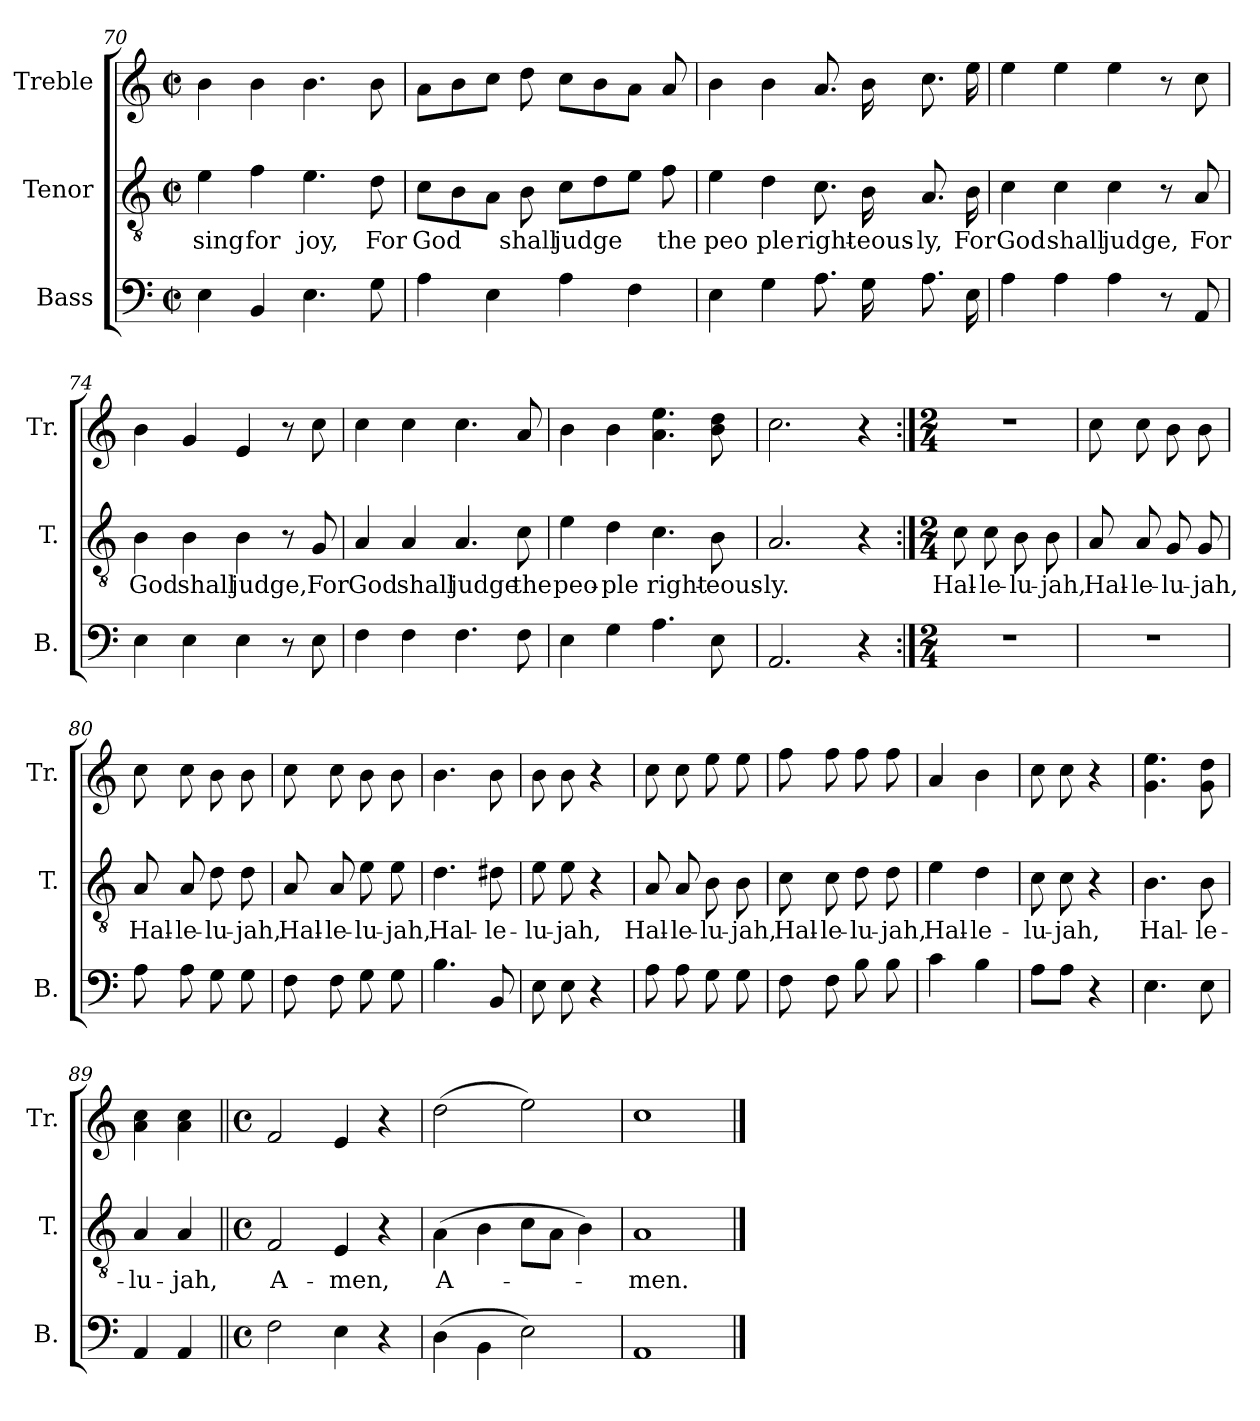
**kern	**kern	**text	**kern
*part3	*part2	*part2	*part1
*staff3	*staff2	*staff2	*staff1
*I"Bass	*I"Tenor	*	*I"Treble
*I'B.	*I'T.	*	*I'Tr.
*clefF4	*clefGv2	*	*clefG2
*k[]	*k[]	*	*k[]
*M2/2	*M2/2	*	*M2/2
*met(c|)	*met(c|)	*	*met(c|)
=70	=70	=70	=70
4E\	4e\	sing	4b\
4BB/	4f\	for	4b\
4.E\	4.e\	joy,	4.b\
8G\	8d\	For	8b\
=71	=71	=71	=71
4A\	8c\L	God	8a\L
.	8B\	.	8b\
4E\	8A\J	.	8cc\J
.	8B\	shall	8dd\
4A\	8c\L	judge	8cc\L
.	8d\	.	8b\
4F\	8e\J	.	8a\J
.	8f\	the	8a/
=72	=72	=72	=72
4E\	4e\	peo	4b\
4G\	4d\	ple	4b\
8.A\	8.c\	right-	8.a/
16G\	16B\	-eous-	16b\
8.A\	8.A/	-ly,	8.cc\
16E\	16B\	For	16ee\
=73	=73	=73	=73
4A\	4c\	God	4ee\
4A\	4c\	shall	4ee\
4A\	4c\	judge,	4ee\
8r	8r	.	8r
8AA/	8A/	For	8cc\
=74	=74	=74	=74
4E\	4B\	God	4b\
4E\	4B\	shall	4g/
4E\	4B\	judge,	4e/
8r	8r	.	8r
8E\	8G/	For	8cc\
=75	=75	=75	=75
4F\	4A/	God	4cc\
4F\	4A/	shall	4cc\
4.F\	4.A/	judge	4.cc\
8F\	8c\	the	8a/
=76	=76	=76	=76
4E\	4e\	peo-	4b\
4G\	4d\	-ple	4b\
4.A\	4.c\	right-	4.a\ 4.ee\
8E\	8B\	-eous-	8b\ 8dd\
=77	=77	=77	=77
2.AA/	2.A/	-ly.	2.cc\
4r	4r	.	4r
=78:|!	=78:|!	=78:|!	=78:|!
*M2/4	*M2/4	*	*M2/4
2r	8c\	Hal-	2r
.	8c\	-le-	.
.	8B\	-lu-	.
.	8B\	-jah,	.
=79	=79	=79	=79
2r	8A/	Hal-	8cc\
.	8A/	-le-	8cc\
.	8G/	-lu-	8b\
.	8G/	-jah,	8b\
=80	=80	=80	=80
8A\	8A/	Hal-	8cc\
8A\	8A/	-le-	8cc\
8G\	8d\	-lu-	8b\
8G\	8d\	-jah,	8b\
=81	=81	=81	=81
8F\	8A/	Hal-	8cc\
8F\	8A/	-le-	8cc\
8G\	8e\	-lu-	8b\
8G\	8e\	-jah,	8b\
=82	=82	=82	=82
4.B\	4.d\	Hal-	4.b\
8BB/	8d#X\	-le-	8b\
=83	=83	=83	=83
8E\	8e\	-lu-	8b\
8E\	8e\	-jah,	8b\
4r	4r	.	4r
=84	=84	=84	=84
8A\	8A/	Hal-	8cc\
8A\	8A/	-le-	8cc\
8G\	8B\	-lu-	8ee\
8G\	8B\	-jah,	8ee\
=85	=85	=85	=85
8F\	8c\	Hal-	8ff\
8F\	8c\	-le-	8ff\
8B\	8d\	-lu-	8ff\
8B\	8d\	-jah,	8ff\
=86	=86	=86	=86
4c\	4e\	Hal-	4a/
4B\	4d\	-le-	4b\
=87	=87	=87	=87
8A\L	8c\	-lu-	8cc\
8A\J	8c\	-jah,	8cc\
4r	4r	.	4r
=88	=88	=88	=88
4.E\	4.B\	Hal-	4.g\ 4.ee\
8E\	8B\	-le-	8g\ 8dd\
=89	=89	=89	=89
4AA/	4A/	-lu-	4a\ 4cc\
4AA/	4A/	-jah,	4a\ 4cc\
=90||	=90||	=90||	=90||
*M4/4	*M4/4	*	*M4/4
*met(c)	*met(c)	*	*met(c)
2F\	2F/	A-	2f/
4E\	4E/	-men,	4e/
4r	4r	.	4r
=91	=91	=91	=91
(4D\	(4A\	A-	(2dd\
4BB\	4B\	.	.
2E\)	8c\L	.	2ee\)
.	8A\J	.	.
.	4B\)	.	.
=92	=92	=92	=92
1AA	1A	-men.	1cc
==	==	==	==
*-	*-	*-	*-
